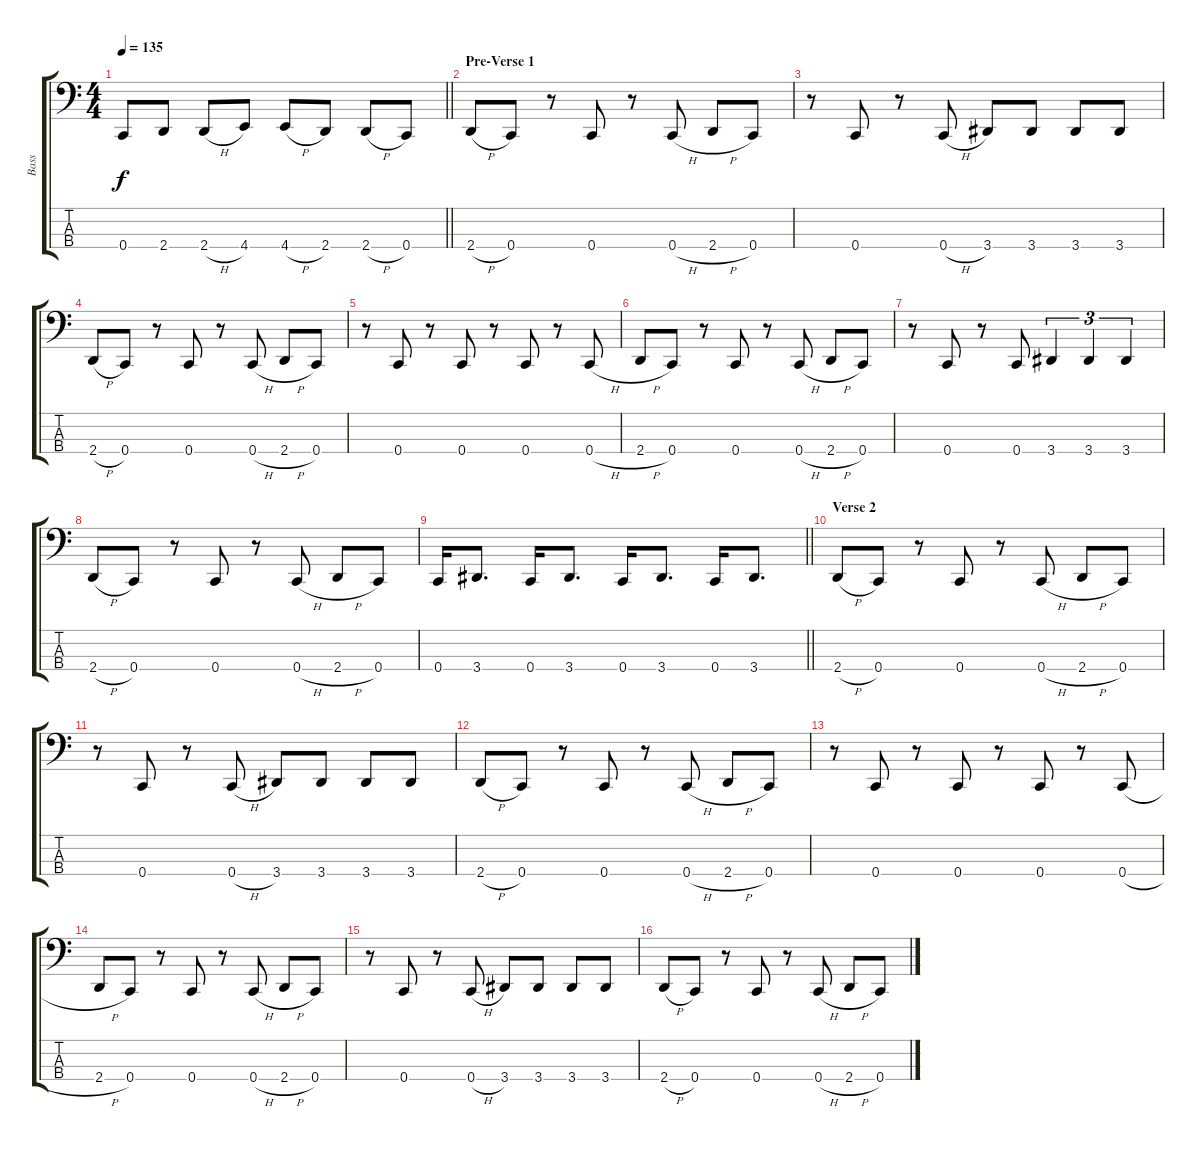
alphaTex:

\track ("Bass" "Bass") {instrument electricbassfinger}
\staff {score tabs}
\tuning (F2 C2 G1 C1) {hide}
\ts (4 4)
\tempo 135
\clef f4
\barLineRight lightlight
\ks c
0.4{t}.8{dy f} 2.4.8 2.4{h}.8 4.4.8 4.4{h}.8 2.4.8 2.4{h}.8 0.4.8 |
\section ("" "Pre-Verse 1")
2.4{h}.8 0.4.8 r.8 0.4.8 r.8 0.4{h}.8 2.4{h}.8 0.4.8 |
r.8 0.4.8 r.8 0.4{h}.8 3.4.8 3.4.8 3.4.8 3.4.8 |
2.4{h}.8 0.4.8 r.8 0.4.8 r.8 0.4{h}.8 2.4{h}.8 0.4.8 |
r.8 0.4.8 r.8 0.4.8 r.8 0.4.8 r.8 0.4{h}.8 |
2.4{h}.8 0.4.8 r.8 0.4.8 r.8 0.4{h}.8 2.4{h}.8 0.4.8 |
r.8 0.4.8 r.8 0.4.8 3.4.4{tu (3 2)} 3.4.4{tu (3 2)} 3.4.4{tu (3 2)} |
2.4{h}.8 0.4.8 r.8 0.4.8 r.8 0.4{h}.8 2.4{h}.8 0.4.8 |
\barLineRight lightlight
0.4.16 3.4.8{d} 0.4.16 3.4.8{d} 0.4.16 3.4.8{d} 0.4.16 3.4.8{d} |
\section ("" "Verse 2")
2.4{h}.8 0.4.8 r.8 0.4.8 r.8 0.4{h}.8 2.4{h}.8 0.4.8 |
r.8 0.4.8 r.8 0.4{h}.8 3.4.8 3.4.8 3.4.8 3.4.8 |
2.4{h}.8 0.4.8 r.8 0.4.8 r.8 0.4{h}.8 2.4{h}.8 0.4.8 |
r.8 0.4.8 r.8 0.4.8 r.8 0.4.8 r.8 0.4{h}.8 |
2.4{h}.8 0.4.8 r.8 0.4.8 r.8 0.4{h}.8 2.4{h}.8 0.4.8 |
r.8 0.4.8 r.8 0.4{h}.8 3.4.8 3.4.8 3.4.8 3.4.8 |
2.4{h}.8 0.4.8 r.8 0.4.8 r.8 0.4{h}.8 2.4{h}.8 0.4.8
